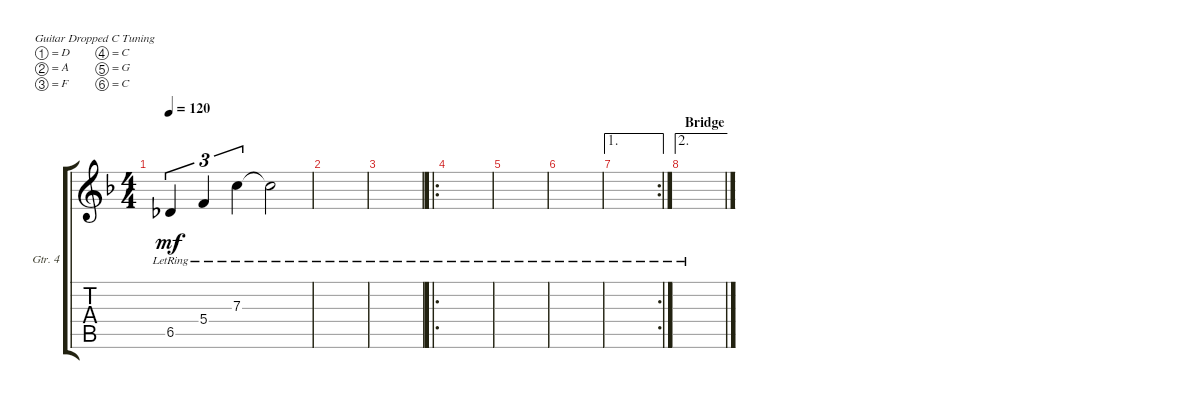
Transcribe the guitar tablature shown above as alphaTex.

\defaultSystemsLayout 4
\bracketExtendMode groupsimilarinstruments
\firstSystemTrackNameOrientation horizontal
\otherSystemsTrackNameOrientation horizontal
\track ("Electric Guitar" "Gtr. 4") {instrument distortionguitar}
\staff {score tabs}
\tuning (D4 A3 F3 C3 G2 C2)
\ts (4 4)
\tempo 120
\clef g2
\ks f
6.5{lr}.4{tu (3 2) dy mf} 5.4{lr}.4{tu (3 2)} 7.3{lr}.4{tu (3 2)} 7.3{lr t}.2 |
|
|
\ro
|
|
|
\ae 1
\rc 2
|
\ae 2
\section ("" "Bridge")
